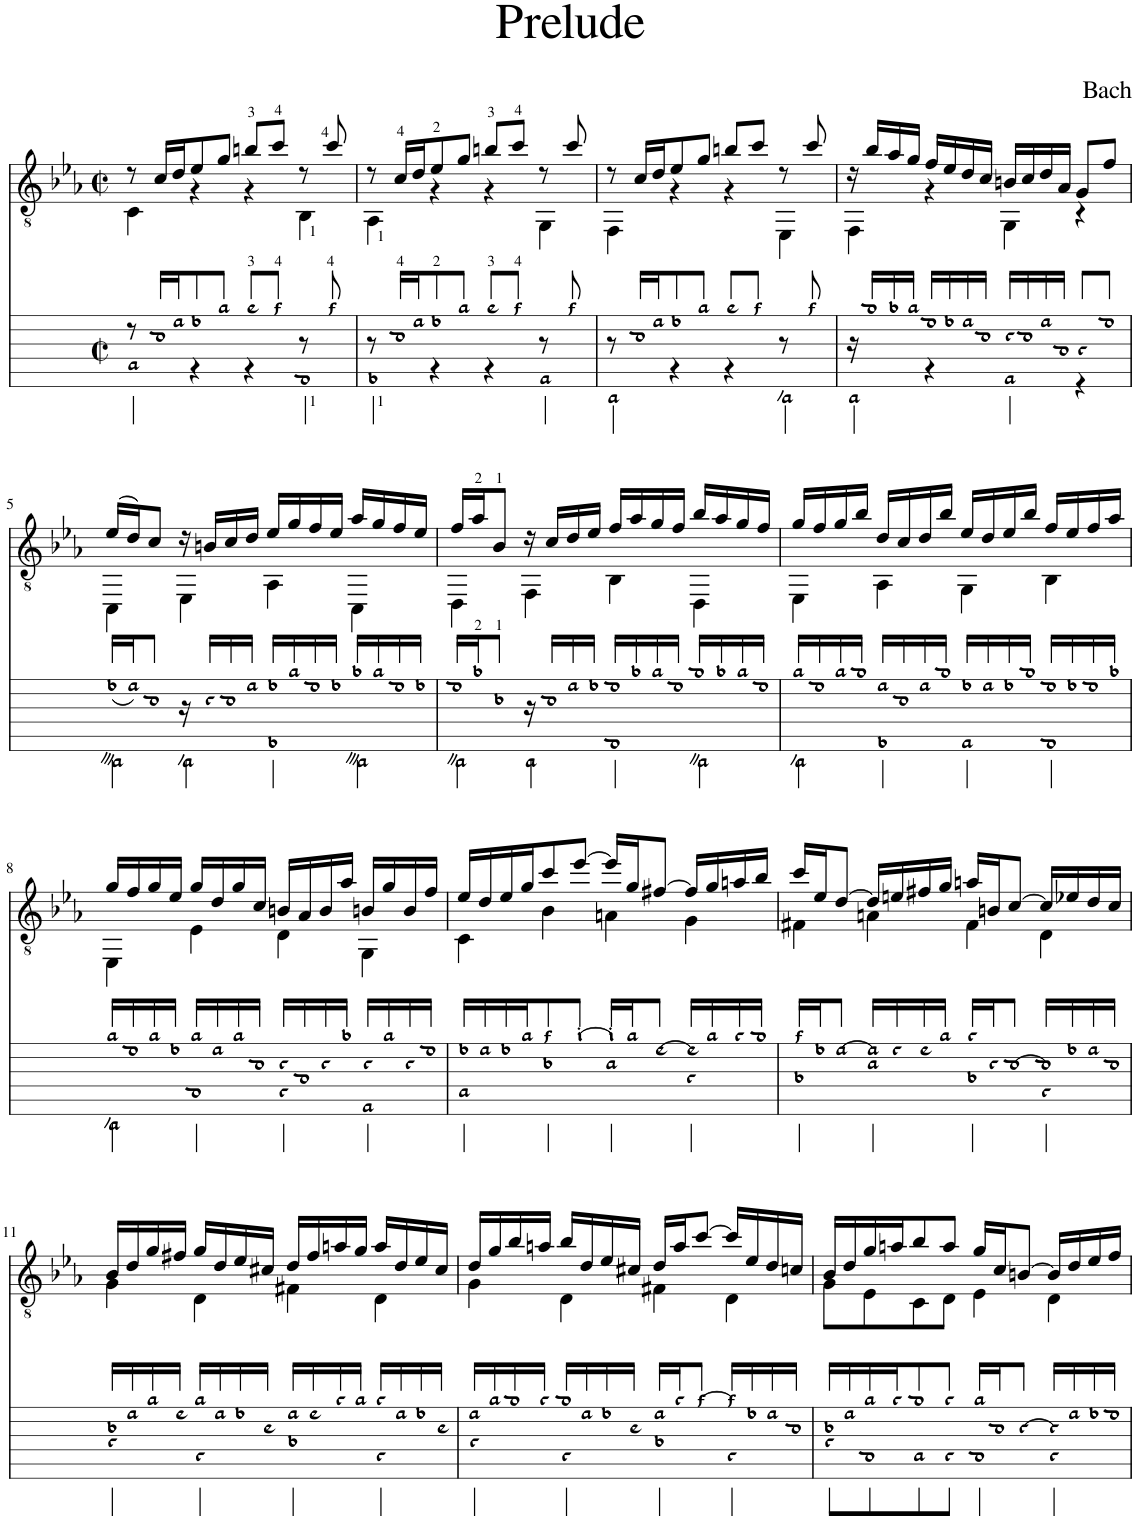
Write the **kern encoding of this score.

**kern	**kern
*part1	*part1
*staff2	*staff1
*I"Arciloutna	*
*stria6	*
*	*clefGv2
*k[b-e-a-]	*k[b-e-a-]
*M2/2	*M2/2
*met(c|)	*met(c|)
=1	=1
*^	*^
8r	4C\	8r	4C\
16c/LL	.	16c/LL	.
16d/J	.	16d/J	.
8e-/	4r	8e-/	4r
8g/J	.	8g/J	.
8bn/L	4r	8bn/L	4r
8cc/J	.	8cc/J	.
8r	4BB-\	8r	4BB-\
8cc/	.	8cc/	.
=2	=2	=2	=2
8r	4AA-\	8r	4AA-\
16c/LL	.	16c/LL	.
16d/J	.	16d/J	.
8e-/	4r	8e-/	4r
8g/J	.	8g/J	.
8bn/L	4r	8bn/L	4r
8cc/J	.	8cc/J	.
8r	4GG\	8r	4GG\
8cc/	.	8cc/	.
=3	=3	=3	=3
8r	4FF\	8r	4FF\
16c/LL	.	16c/LL	.
16d/J	.	16d/J	.
8e-/	4r	8e-/	4r
8g/J	.	8g/J	.
8bn/L	4r	8bn/L	4r
8cc/J	.	8cc/J	.
8r	4EE-\	8r	4EE-\
8cc/	.	8cc/	.
=4	=4	=4	=4
16r	4FF\	16r	4FF\
16b-/LL	.	16b-/LL	.
16a-/	.	16a-/	.
16g/JJ	.	16g/JJ	.
16f/LL	4r	16f/LL	4r
16e-/	.	16e-/	.
16d/	.	16d/	.
16c/JJ	.	16c/JJ	.
16Bn/LL	4GG\	16Bn/LL	4GG\
16c/	.	16c/	.
16d/	.	16d/	.
16A-/JJ	.	16A-/JJ	.
8G/L	4r	8G/L	4r
8f/J	.	8f/J	.
!!LO:LB:g=z	!!
=5	=5	=5	=5
16e-/LL	4CC\	(16e-/LL	4CC\
16d/J	.	16d/J)	.
8c/J	.	8c/J	.
16r	4EE-\	16r	4EE-\
16Bn/LL	.	16Bn/LL	.
16c/	.	16c/	.
16d/JJ	.	16d/JJ	.
16e-/LL	4AA-\	16e-/LL	4AA-\
16g/	.	16g/	.
16f/	.	16f/	.
16e-/JJ	.	16e-/JJ	.
16a-/LL	4CC\	16a-/LL	4CC\
16g/	.	16g/	.
16f/	.	16f/	.
16e-/JJ	.	16e-/JJ	.
=6	=6	=6	=6
16f/LL	4DD\	16f/LL	4DD\
16a-/J	.	16a-/J	.
8B-/J	.	8B-/J	.
16r	4FF\	16r	4FF\
16c/LL	.	16c/LL	.
16d/	.	16d/	.
16e-/JJ	.	16e-/JJ	.
16f/LL	4BB-\	16f/LL	4BB-\
16a-/	.	16a-/	.
16g/	.	16g/	.
16f/JJ	.	16f/JJ	.
16b-/LL	4DD\	16b-/LL	4DD\
16a-/	.	16a-/	.
16g/	.	16g/	.
16f/JJ	.	16f/JJ	.
=7	=7	=7	=7
16g/LL	4EE-\	16g/LL	4EE-\
16f/	.	16f/	.
16g/	.	16g/	.
16b-/JJ	.	16b-/JJ	.
16d/LL	4AA-\	16d/LL	4AA-\
16c/	.	16c/	.
16d/	.	16d/	.
16b-/JJ	.	16b-/JJ	.
16e-/LL	4GG\	16e-/LL	4GG\
16d/	.	16d/	.
16e-/	.	16e-/	.
16b-/JJ	.	16b-/JJ	.
16f/LL	4BB-\	16f/LL	4BB-\
16e-/	.	16e-/	.
16f/	.	16f/	.
16a-/JJ	.	16a-/JJ	.
!!LO:LB:g=z	!!
=8	=8	=8	=8
16g/LL	4EE-\	16g/LL	4EE-\
16f/	.	16f/	.
16g/	.	16g/	.
16e-/JJ	.	16e-/JJ	.
16g/LL	4E-\	16g/LL	4E-\
16d/	.	16d/	.
16g/	.	16g/	.
16c/JJ	.	16c/JJ	.
16Bn/LL	4D\	16Bn/LL	4D\
16A-/	.	16A-/	.
16B/	.	16B/	.
16a-/JJ	.	16a-/JJ	.
16Bn/LL	4GG\	16Bn/LL	4GG\
16g/	.	16g/	.
16B/	.	16B/	.
16f/JJ	.	16f/JJ	.
=9	=9	=9	=9
16e-/LL	4C\	16e-/LL	4C\
16d/	.	16d/	.
16e-/	.	16e-/	.
16g/J	.	16g/J	.
8cc/	4B-\	8cc/	4B-\
[8ee-/J	.	[8ee-/J	.
16ee-/LL]	4A\	16ee-/LL]	4An\
16g/J	.	16g/J	.
[8f#X/J	.	[8f#X/J	.
16f#/LL]	4G\	16f#/LL]	4G\
16g/	.	16g/	.
16an/	.	16an/	.
16b-/JJ	.	16b-/JJ	.
=10	=10	=10	=10
16cc/LL	4F#X\	16cc/LL	4F#X\
16e-/J	.	16e-/J	.
[8d/J	.	[8d/J	.
16d/LL]	4An\	16d/LL]	4An\
16en/	.	16en/	.
16f#X/	.	16f#X/	.
16g/JJ	.	16g/JJ	.
16an/LL	4F#\	16an/LL	4F#\
16Bn/J	.	16Bn/J	.
[8c/J	.	[8c/J	.
16c/LL]	4D\	16c/LL]	4D\
16e-X/	.	16e-X/	.
16d/	.	16d/	.
16c/JJ	.	16c/JJ	.
!!LO:LB:g=z	!!
=11	=11	=11	=11
16B-/LL	4G\	16B-/LL	4G\
16d/	.	16d/	.
16g/	.	16g/	.
16f#X/JJ	.	16f#X/JJ	.
16g/LL	4D\	16g/LL	4D\
16d/	.	16d/	.
16e-/	.	16e-/	.
16c#X/JJ	.	16c#X/JJ	.
16d/LL	4F#X\	16d/LL	4F#X\
16f#/	.	16f#/	.
16an/	.	16an/	.
16g/JJ	.	16g/JJ	.
16a/LL	4D\	16a/LL	4D\
16d/	.	16d/	.
16e-/	.	16e-/	.
16c#/JJ	.	16c#/JJ	.
=12	=12	=12	=12
16d/LL	4G\	16d/LL	4G\
16g/	.	16g/	.
16b-/	.	16b-/	.
16an/JJ	.	16an/JJ	.
16b-/LL	4D\	16b-/LL	4D\
16d/	.	16d/	.
16e-/	.	16e-/	.
16c#X/JJ	.	16c#X/JJ	.
16d/LL	4F#X\	16d/LL	4F#X\
16a/J	.	16a/J	.
[8cc/J	.	[8cc/J	.
16cc/LL]	4D\	16cc/LL]	4D\
16e-/	.	16e-/	.
16d/	.	16d/	.
16cn/JJ	.	16cn/JJ	.
=13	=13	=13	=13
16B-/LL	8G\L	16B-/LL	8G\L
16d/	.	16d/	.
16g/	8E-\	16g/	8E-\
16an/J	.	16an/J	.
8b-/	8C\	8b-/	8C\
8a/J	8D\J	8a/J	8D\J
16g/LL	4E-\	16g/LL	4E-\
16c/J	.	16c/J	.
[8Bn/J	.	[8Bn/J	.
16B/LL]	4D\	16B/LL]	4D\
16d/	.	16d/	.
16e-/	.	16e-/	.
16f/JJ	.	16f/JJ	.
*v	*v	*	*
*	*v	*v
=	=
*-	*-
